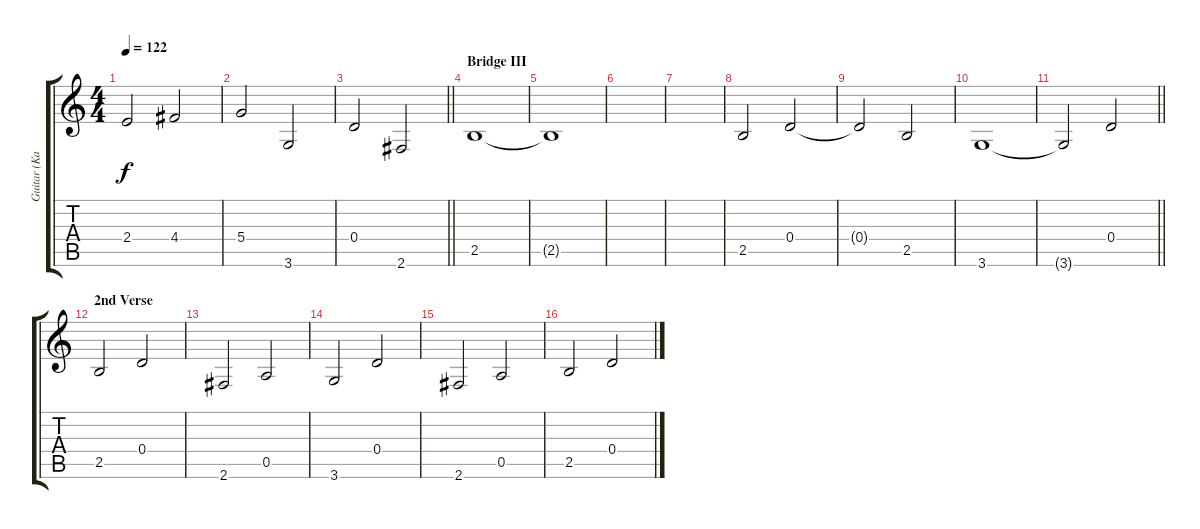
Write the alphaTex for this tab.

\track ("Guitar (Kaoru)" "Guitar (Ka") {instrument electricguitarclean}
\staff {score tabs}
\tuning (E4 B3 G3 D3 A2 E2) {hide}
\ts (4 4)
\tempo 122
\clef g2
\ks c
2.4.2{dy f} 4.4.2 |
5.4.2 3.6.2 |
\barLineRight lightlight
0.4.2 2.6.2 |
\section ("" "Bridge III")
2.5.1 |
2.5{t}.1 |
|
|
2.5.2 0.4.2 |
0.4{t}.2 2.5.2 |
3.6.1 |
\barLineRight lightlight
3.6{t}.2 0.4.2 |
\section ("" "2nd Verse")
2.5.2 0.4.2 |
2.6.2 0.5.2 |
3.6.2 0.4.2 |
2.6.2 0.5.2 |
2.5.2 0.4.2
